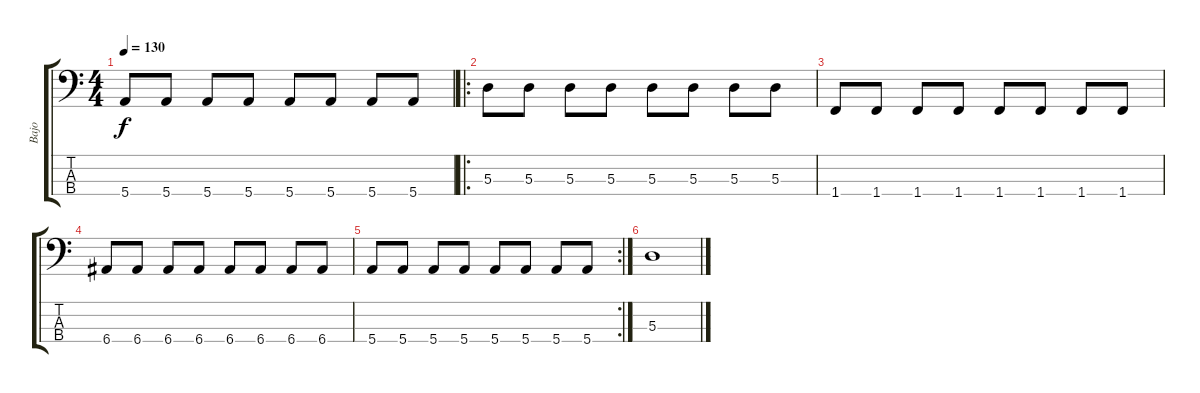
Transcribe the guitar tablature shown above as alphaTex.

\track ("Bajo" "Bajo") {instrument electricbassfinger}
\staff {score tabs}
\tuning (G2 D2 A1 E1) {hide}
\ts (4 4)
\tempo 130
\clef f4
\ks c
5.4.8{dy f} 5.4.8 5.4.8 5.4.8 5.4.8 5.4.8 5.4.8 5.4.8 |
\ro
5.3.8 5.3.8 5.3.8 5.3.8 5.3.8 5.3.8 5.3.8 5.3.8 |
1.4.8 1.4.8 1.4.8 1.4.8 1.4.8 1.4.8 1.4.8 1.4.8 |
6.4.8 6.4.8 6.4.8 6.4.8 6.4.8 6.4.8 6.4.8 6.4.8 |
\rc 2
5.4.8 5.4.8 5.4.8 5.4.8 5.4.8 5.4.8 5.4.8 5.4.8 |
5.3.1
